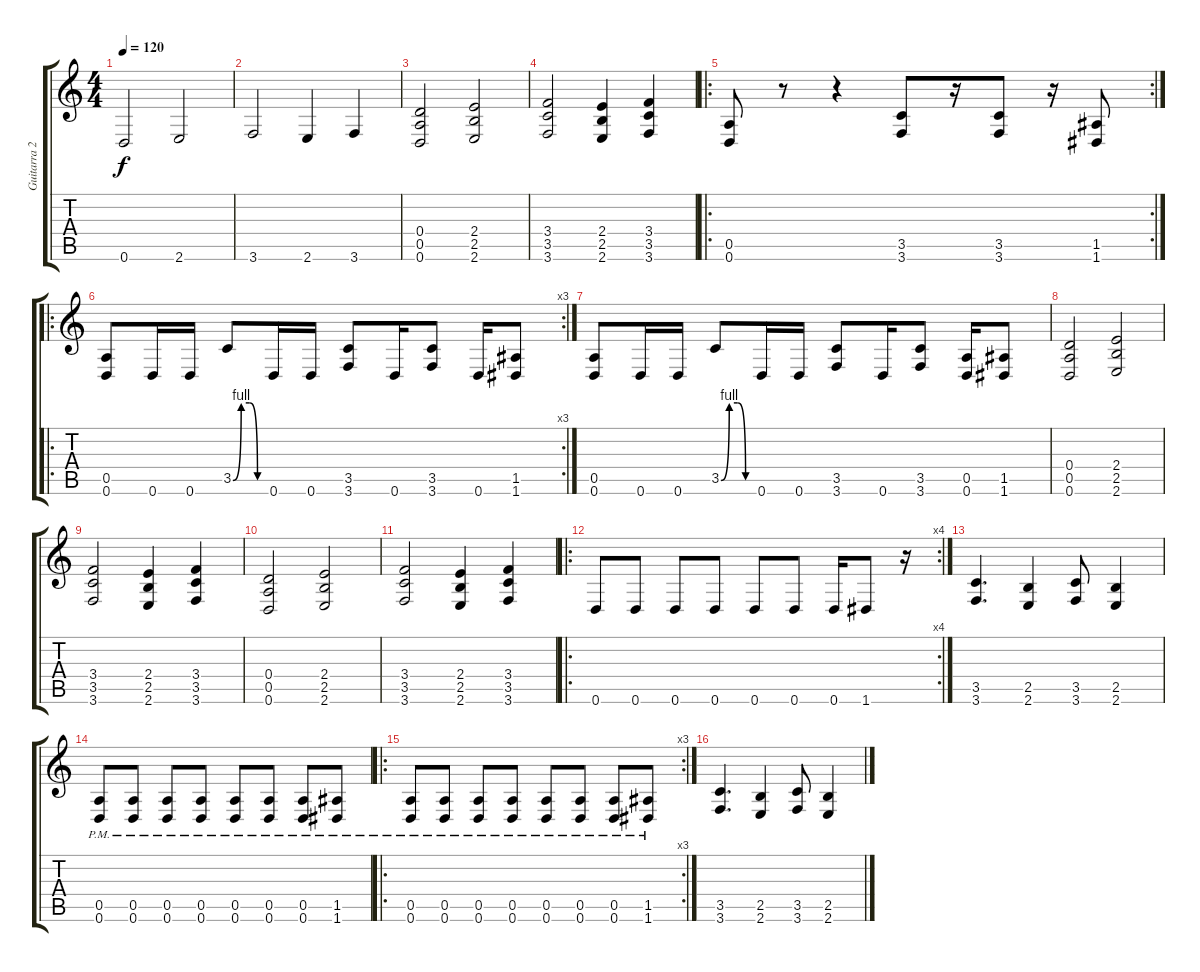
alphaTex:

\track ("Guitarra 2" "Guitarra 2") {instrument distortionguitar}
\staff {score tabs}
\tuning (E4 B3 G3 D3 A2 D2) {hide}
\ts (4 4)
\tempo 120
\clef g2
\ks c
0.6.2{dy f instrument distortionguitar} 2.6.2 |
3.6.2 2.6.4 3.6.4 |
(0.4 0.5 0.6).2 (2.4 2.5 2.6).2 |
(3.4 3.5 3.6).2 (2.4 2.5 2.6).4 (3.4 3.5 3.6).4 |
\ro
\rc 2
(0.5 0.6).8 r.8 r.4 (3.5 3.6).8 r.16 (3.5 3.6).8 r.16 (1.5 1.6).8 |
\ro
\rc 3
(0.5 0.6).8 0.6.16 0.6.16 3.5{be (custom 0 0 15 4 30 4 45 0 60 0)}.8 0.6.16 0.6.16 (3.5 3.6).8 0.6.16 (3.5 3.6).8 0.6.16 (1.5 1.6).8 |
(0.5 0.6).8 0.6.16 0.6.16 3.5{be (custom 0 0 15 4 30 4 45 0 60 0)}.8 0.6.16 0.6.16 (3.5 3.6).8 0.6.16 (3.5 3.6).8 (0.5 0.6).16 (1.5 1.6).8 |
(0.4 0.5 0.6).2 (2.4 2.5 2.6).2 |
(3.4 3.5 3.6).2 (2.4 2.5 2.6).4 (3.4 3.5 3.6).4 |
(0.4 0.5 0.6).2 (2.4 2.5 2.6).2 |
(3.4 3.5 3.6).2 (2.4 2.5 2.6).4 (3.4 3.5 3.6).4 |
\ro
\rc 4
0.6.8 0.6.8 0.6.8 0.6.8 0.6.8 0.6.8 0.6.16 1.6.8 r.16 |
(3.5 3.6).4{d} (2.5 2.6).4 (3.5 3.6).8 (2.5 2.6).4 |
(0.5{pm} 0.6{pm}).8 (0.5{pm} 0.6{pm}).8 (0.5{pm} 0.6{pm}).8 (0.5{pm} 0.6{pm}).8 (0.5{pm} 0.6{pm}).8 (0.5{pm} 0.6{pm}).8 (0.5{pm} 0.6{pm}).8 (1.5{pm} 1.6{pm}).8 |
\ro
\rc 3
(0.5{pm} 0.6{pm}).8 (0.5{pm} 0.6{pm}).8 (0.5{pm} 0.6{pm}).8 (0.5{pm} 0.6{pm}).8 (0.5{pm} 0.6{pm}).8 (0.5{pm} 0.6{pm}).8 (0.5{pm} 0.6{pm}).8 (1.5{pm} 1.6{pm}).8 |
(3.5 3.6).4{d} (2.5 2.6).4 (3.5 3.6).8 (2.5 2.6).4
